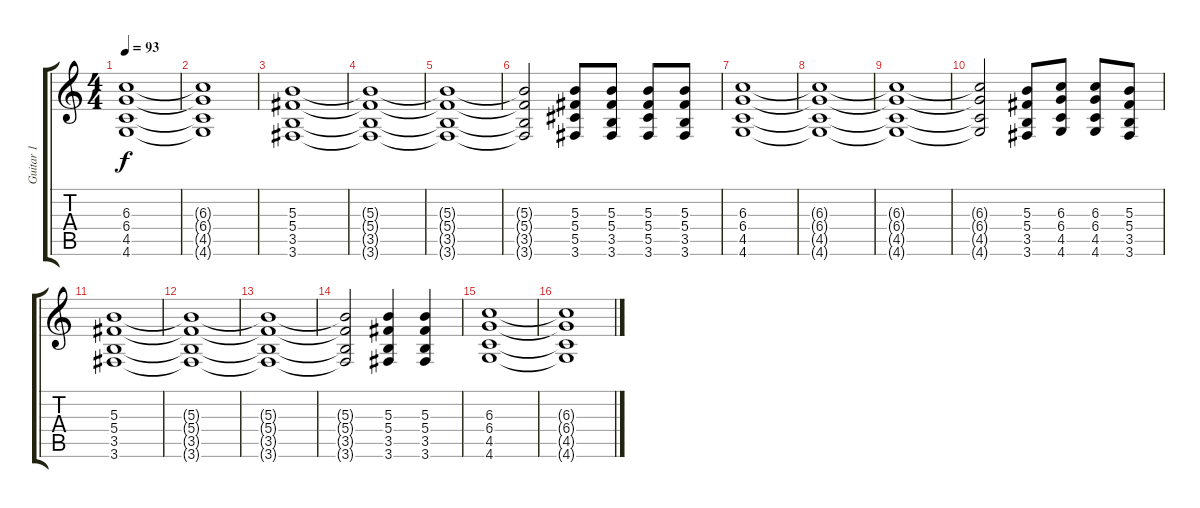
\track ("Guitar 1" "Guitar 1") {instrument distortionguitar}
\staff {score tabs}
\tuning (Eb4 Bb3 Gb3 Db3 Ab2 Eb2) {hide}
\ts (4 4)
\tempo 93
\clef g2
\ks c
(6.3{t} 6.4{t} 4.5{t} 4.6{t}).1{dy f} |
(6.3{t} 6.4{t} 4.5{t} 4.6{t}).1 |
(5.3 5.4 3.5 3.6).1 |
(5.3{t} 5.4{t} 3.5{t} 3.6{t}).1 |
(5.3{t} 5.4{t} 3.5{t} 3.6{t}).1 |
(5.3{t} 5.4{t} 3.5{t} 3.6{t}).2 (5.3 5.4 5.5 3.6).8 (5.3 5.4 3.5 3.6).8 (5.3 5.4 5.5 3.6).8 (5.3 5.4 3.5 3.6).8 |
(6.3 6.4 4.5 4.6).1 |
(6.3{t} 6.4{t} 4.5{t} 4.6{t}).1 |
(6.3{t} 6.4{t} 4.5{t} 4.6{t}).1 |
(6.3{t} 6.4{t} 4.5{t} 4.6{t}).2 (5.3 5.4 3.5 3.6).8 (6.3 6.4 4.5 4.6).8 (6.3 6.4 4.5 4.6).8 (5.3 5.4 3.5 3.6).8 |
(5.3 5.4 3.5 3.6).1 |
(5.3{t} 5.4{t} 3.5{t} 3.6{t}).1 |
(5.3{t} 5.4{t} 3.5{t} 3.6{t}).1 |
(5.3{t} 5.4{t} 3.5{t} 3.6{t}).2 (5.3 5.4 3.5 3.6).4 (5.3 5.4 3.5 3.6).4 |
(6.3 6.4 4.5 4.6).1 |
(6.3{t} 6.4{t} 4.5{t} 4.6{t}).1
